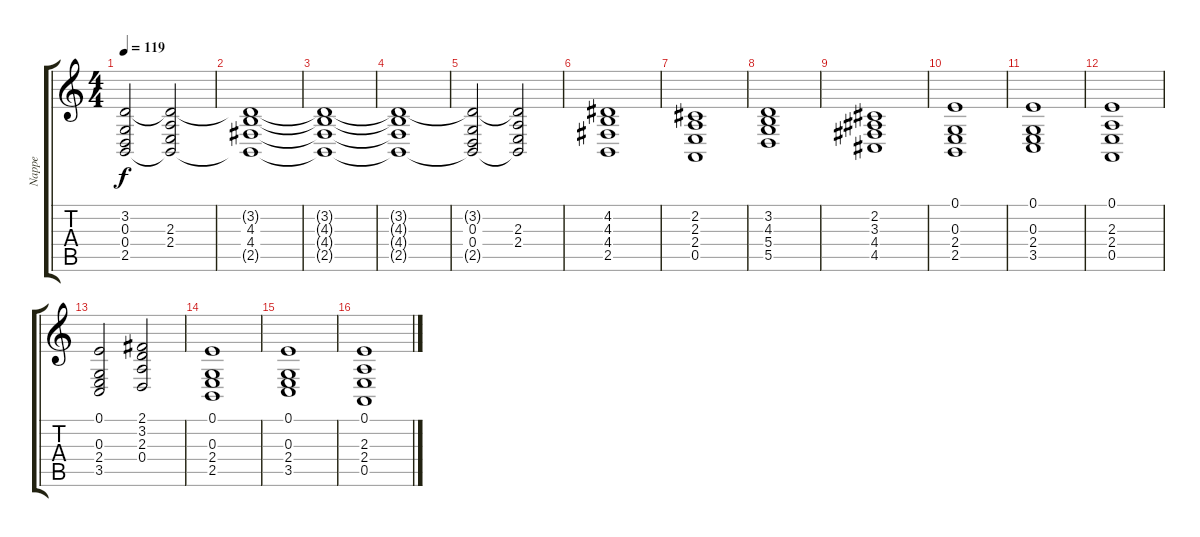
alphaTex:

\track ("Nappe" "Nappe") {instrument stringensemble2}
\staff {score tabs}
\tuning (E4 B3 G3 D3 A2 E2) {hide}
\ts (4 4)
\tempo 119
\clef g2
\ks c
(3.2{t} 0.3 0.4 2.5{t}).2{dy f} (3.2{t} 2.3 2.4 2.5{t}).2 |
(3.2{t} 4.3 4.4 2.5{t}).1 |
(3.2{t} 4.3{t} 4.4{t} 2.5{t}).1 |
(3.2{t} 4.3{t} 4.4{t} 2.5{t}).1 |
(3.2{t} 0.3 0.4 2.5{t}).2 (3.2{t} 2.3 2.4 2.5{t}).2 |
(4.2 4.3 4.4 2.5).1 |
(2.2 2.3 2.4 0.5).1 |
(3.2 4.3 5.4 5.5).1 |
(2.2 3.3 4.4 4.5).1 |
(0.1 0.3 2.4 2.5).1 |
(0.1 0.3 2.4 3.5).1 |
(0.1 2.3 2.4 0.5).1 |
(0.1 0.3 2.4 3.5).2 (2.1 3.2 2.3 0.4).2 |
(0.1 0.3 2.4 2.5).1 |
(0.1 0.3 2.4 3.5).1 |
(0.1 2.3 2.4 0.5).1
